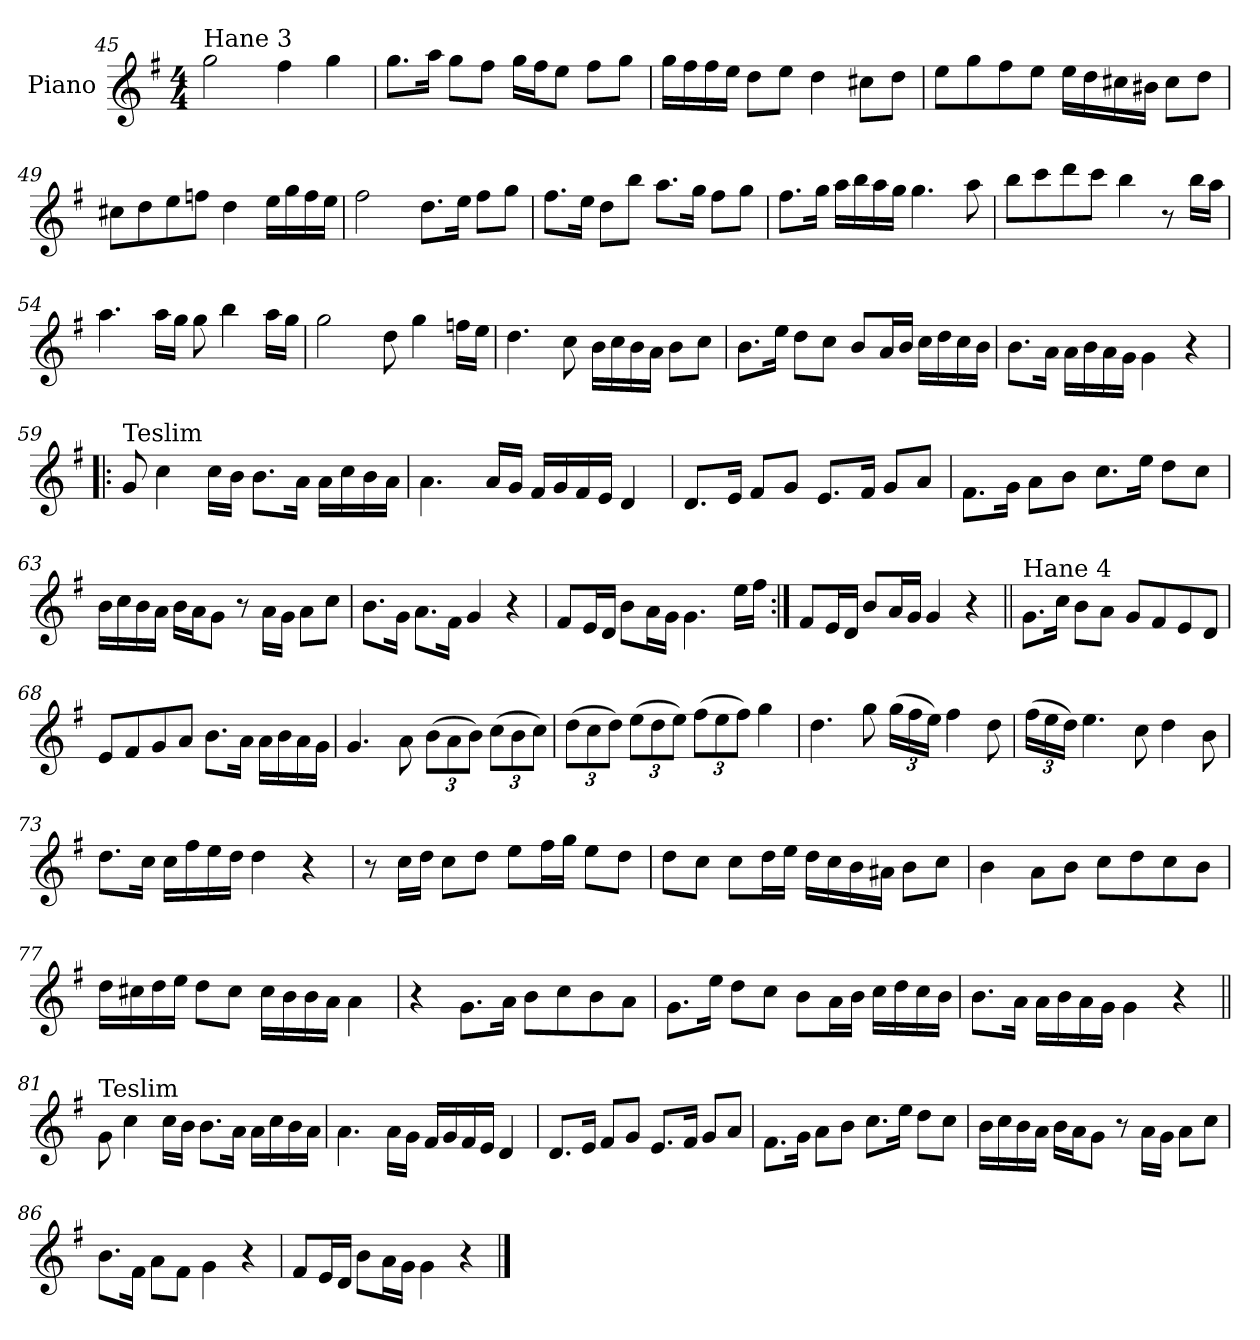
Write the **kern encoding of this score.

**kern
*part1
*staff1
*I"Piano
*I'Pno.
*clefG2
*k[f#]
*M4/4
=45
!LO:TX:a:t=Hane 3
2gg\
4ff#\
4gg\
=46
8.gg\L
16aa\Jk
8gg\L
8ff#\J
16gg\LL
16ff#\J
8ee\J
8ff#\L
8gg\J
=47
16gg\LL
16ff#\
16ff#\
16ee\JJ
8dd\L
8ee\J
4dd\
8cc#X\L
8dd\J
!!LO:LB:g=z
=48
8ee\L
8gg\
8ff#\
8ee\J
16ee\LL
16dd\
16cc#X\
16b#X\JJ
8cc#\L
8dd\J
=49
8cc#X\L
8dd\
8ee\
8ffn\J
4dd\
16ee\LL
16gg\
16ff\
16ee\JJ
=50
2ff#\
8.dd\L
16ee\Jk
8ff#\L
8gg\J
=51
8.ff#\L
16ee\Jk
8dd\L
8bb\J
8.aa\L
16gg\Jk
8ff#\L
8gg\J
=52
8.ff#\L
16gg\Jk
16aa\LL
16bb\
16aa\
16gg\JJ
4.gg\
8aa\
!!LO:LB:g=z
=53
8bb\L
8ccc\
8ddd\
8ccc\J
4bb\
8r
16bb\LL
16aa\JJ
=54
4.aa\
16aa\LL
16gg\JJ
8gg\
4bb\
16aa\LL
16gg\JJ
=55
2gg\
8dd\
4gg\
16ffn\LL
16ee\JJ
=56
4.dd\
8cc\
16b\LL
16cc\
16b\
16a\JJ
8b\L
8cc\J
=57
8.b\L
16ee\Jk
8dd\L
8cc\J
8b/L
16a/L
16b/JJ
16cc\LL
16dd\
16cc\
16b\JJ
!!LO:LB:g=z
=58
8.b\L
16a\Jk
16a\LL
16b\
16a\
16g\JJ
4g\
4r
=59!|:
!LO:TX:a:t=Teslim
8g/
4cc\
16cc\LL
16b\JJ
8.b\L
16a\Jk
16a\LL
16cc\
16b\
16a\JJ
=60
4.a\
16a/LL
16g/JJ
16f#/LL
16g/
16f#/
16e/JJ
4d/
=61
8.d/L
16e/Jk
8f#/L
8g/J
8.e/L
16f#/Jk
8g/L
8a/J
!!LO:LB:g=z
=62
8.f#\L
16g\Jk
8a\L
8b\J
8.cc\L
16ee\Jk
8dd\L
8cc\J
=63
16b\LL
16cc\
16b\
16a\JJ
16b\LL
16a\J
8g\J
8r
16a\LL
16g\JJ
8a\L
8cc\J
=64
8.b\L
16g\Jk
8.a\L
16f#\Jk
4g/
4r
=65
8f#/L
16e/L
16d/JJ
8b\L
16a\L
16g\JJ
4.g\
16ee\LL
16ff#\JJ
=66:|!
8f#/L
16e/L
16d/JJ
8b/L
16a/L
16g/JJ
4g/
4r
!!LO:LB:g=z
=67||
!LO:TX:a:t=Hane 4
8.g\L
16cc\Jk
8b\L
8a\J
8g/L
8f#/
8e/
8d/J
=68
8e/L
8f#/
8g/
8a/J
8.b\L
16a\Jk
16a\LL
16b\
16a\
16g\JJ
=69
4.g/
8a\
*Xbrackettup
(>12b\L
12a\
12b\J)
(>12cc\L
12b\
12cc\J)
=70
(>12dd\L
12cc\
12dd\J)
(>12ee\L
12dd\
12ee\J)
(>12ff#\L
12ee\
12ff#\J)
4gg\
!!LO:LB:g=z
=71
4.dd\
8gg\
(>24gg\LL
24ff#\
24ee\JJ)
4ff#\
8dd\
=72
(>24ff#\LL
24ee\
24dd\JJ)
4.ee\
8cc\
4dd\
8b\
=73
8.dd\L
16cc\Jk
16cc\LL
16ff#\
16ee\
16dd\JJ
4dd\
4r
=74
8r
16cc\LL
16dd\JJ
8cc\L
8dd\J
8ee\L
16ff#\L
16gg\JJ
8ee\L
8dd\J
!!LO:LB:g=z
=75
8dd\L
8cc\J
8cc\L
16dd\L
16ee\JJ
16dd\LL
16cc\
16b\
16a#X\JJ
8b\L
8cc\J
=76
4b\
8a\L
8b\J
8cc\L
8dd\
8cc\
8b\J
=77
16dd\LL
16cc#X\
16dd\
16ee\JJ
8dd\L
8cc#\J
16cc#\LL
16b\
16b\
16a\JJ
4a\
=78
4r
8.g\L
16a\Jk
8b\L
8cc\
8b\
8a\J
!!LO:LB:g=z
=79
8.g\L
16ee\Jk
8dd\L
8cc\J
8b\L
16a\L
16b\JJ
16cc\LL
16dd\
16cc\
16b\JJ
=80
8.b\L
16a\Jk
16a\LL
16b\
16a\
16g\JJ
4g\
4r
=81||
!LO:TX:a:t=Teslim
8g\
4cc\
16cc\LL
16b\JJ
8.b\L
16a\Jk
16a\LL
16cc\
16b\
16a\JJ
=82
4.a\
16a\LL
16g\JJ
16f#/LL
16g/
16f#/
16e/JJ
4d/
!!LO:LB:g=z
=83
8.d/L
16e/Jk
8f#/L
8g/J
8.e/L
16f#/Jk
8g/L
8a/J
=84
8.f#\L
16g\Jk
8a\L
8b\J
8.cc\L
16ee\Jk
8dd\L
8cc\J
=85
16b\LL
16cc\
16b\
16a\JJ
16b\LL
16a\J
8g\J
8r
16a\LL
16g\JJ
8a\L
8cc\J
=86
8.b\L
16f#\Jk
8a\L
8f#\J
4g\
4r
=87
8f#/L
16e/L
16d/JJ
8b\L
16a\L
16g\JJ
4g\
4r
==
*-
